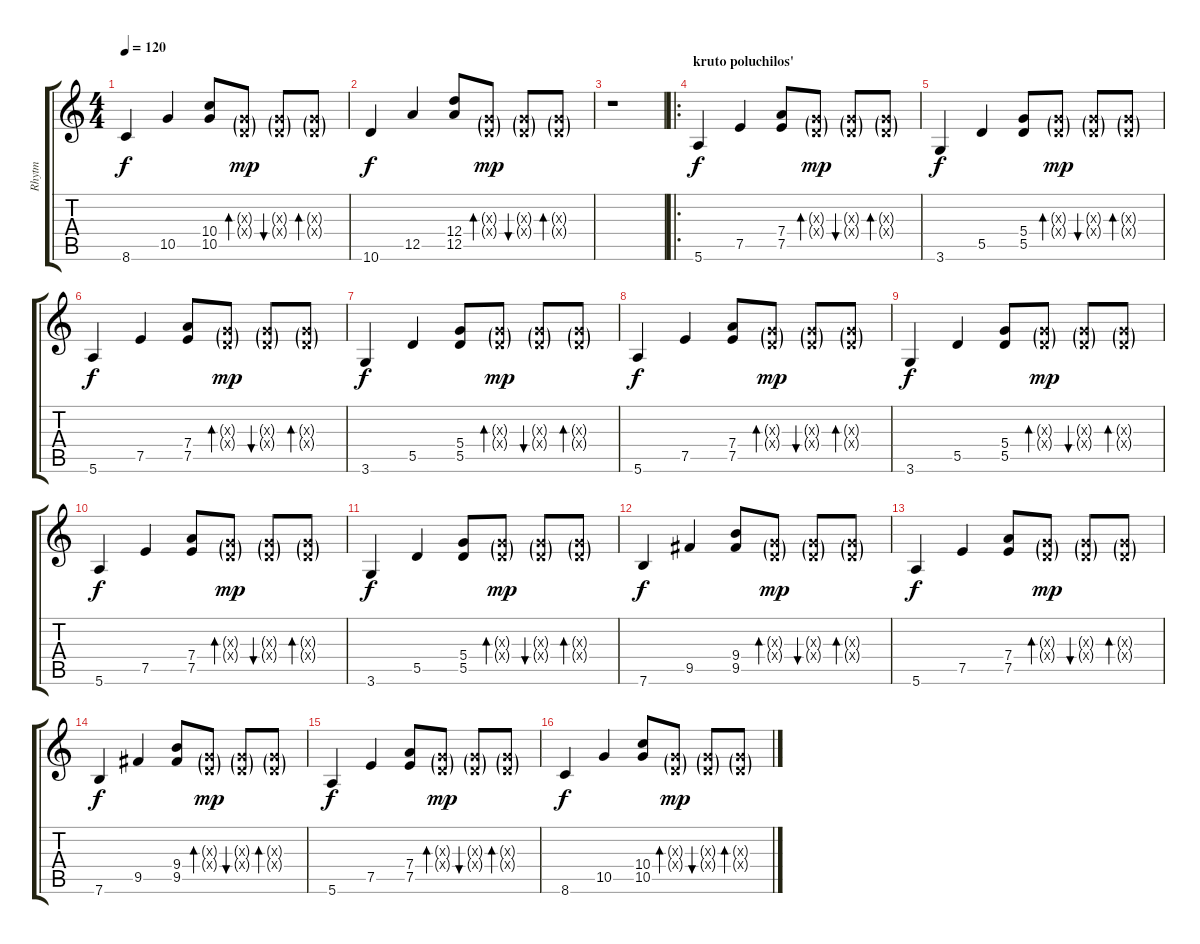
\track ("Rhytm" "Rhytm") {instrument acousticguitarsteel}
\staff {score tabs}
\tuning (E4 B3 G3 D3 A2 E2) {hide}
\ts (4 4)
\tempo 120
\clef g2
\ks c
8.6.4{dy f} 10.5.4 (10.4 10.5).8 (0.3{g x} 0.4{g x}).8{bd 60 dy mp} (0.3{g x} 0.4{g x}).8{bu 60} (0.3{g x} 0.4{g x}).8{bd 60} |
10.6.4{dy f} 12.5.4 (12.4 12.5).8 (0.3{g x} 0.4{g x}).8{bd 60 dy mp} (0.3{g x} 0.4{g x}).8{bu 60} (0.3{g x} 0.4{g x}).8{bd 60} |
r.1 |
\ro
\section ("" "kruto poluchilos'")
5.6.4{dy f} 7.5.4 (7.4 7.5).8 (0.3{g x} 0.4{g x}).8{bd 60 dy mp} (0.3{g x} 0.4{g x}).8{bu 60} (0.3{g x} 0.4{g x}).8{bd 60} |
3.6.4{dy f} 5.5.4 (5.4 5.5).8 (0.3{g x} 0.4{g x}).8{bd 60 dy mp} (0.3{g x} 0.4{g x}).8{bu 60} (0.3{g x} 0.4{g x}).8{bd 60} |
5.6.4{dy f} 7.5.4 (7.4 7.5).8 (0.3{g x} 0.4{g x}).8{bd 60 dy mp} (0.3{g x} 0.4{g x}).8{bu 60} (0.3{g x} 0.4{g x}).8{bd 60} |
3.6.4{dy f} 5.5.4 (5.4 5.5).8 (0.3{g x} 0.4{g x}).8{bd 60 dy mp} (0.3{g x} 0.4{g x}).8{bu 60} (0.3{g x} 0.4{g x}).8{bd 60} |
5.6.4{dy f} 7.5.4 (7.4 7.5).8 (0.3{g x} 0.4{g x}).8{bd 60 dy mp} (0.3{g x} 0.4{g x}).8{bu 60} (0.3{g x} 0.4{g x}).8{bd 60} |
3.6.4{dy f} 5.5.4 (5.4 5.5).8 (0.3{g x} 0.4{g x}).8{bd 60 dy mp} (0.3{g x} 0.4{g x}).8{bu 60} (0.3{g x} 0.4{g x}).8{bd 60} |
5.6.4{dy f} 7.5.4 (7.4 7.5).8 (0.3{g x} 0.4{g x}).8{bd 60 dy mp} (0.3{g x} 0.4{g x}).8{bu 60} (0.3{g x} 0.4{g x}).8{bd 60} |
3.6.4{dy f} 5.5.4 (5.4 5.5).8 (0.3{g x} 0.4{g x}).8{bd 60 dy mp} (0.3{g x} 0.4{g x}).8{bu 60} (0.3{g x} 0.4{g x}).8{bd 60} |
7.6.4{dy f} 9.5.4 (9.4 9.5).8 (0.3{g x} 0.4{g x}).8{bd 60 dy mp} (0.3{g x} 0.4{g x}).8{bu 60} (0.3{g x} 0.4{g x}).8{bd 60} |
5.6.4{dy f} 7.5.4 (7.4 7.5).8 (0.3{g x} 0.4{g x}).8{bd 60 dy mp} (0.3{g x} 0.4{g x}).8{bu 60} (0.3{g x} 0.4{g x}).8{bd 60} |
7.6.4{dy f} 9.5.4 (9.4 9.5).8 (0.3{g x} 0.4{g x}).8{bd 60 dy mp} (0.3{g x} 0.4{g x}).8{bu 60} (0.3{g x} 0.4{g x}).8{bd 60} |
5.6.4{dy f} 7.5.4 (7.4 7.5).8 (0.3{g x} 0.4{g x}).8{bd 60 dy mp} (0.3{g x} 0.4{g x}).8{bu 60} (0.3{g x} 0.4{g x}).8{bd 60} |
8.6.4{dy f} 10.5.4 (10.4 10.5).8 (0.3{g x} 0.4{g x}).8{bd 60 dy mp} (0.3{g x} 0.4{g x}).8{bu 60} (0.3{g x} 0.4{g x}).8{bd 60}
